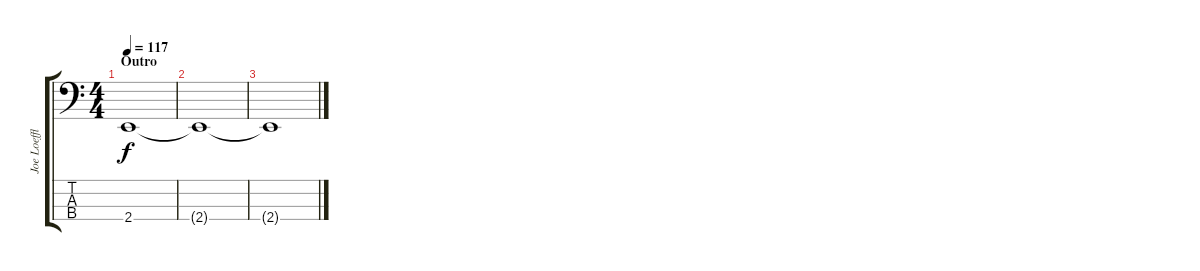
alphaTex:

\track ("Joe Loeffler - Bass" "Joe Loeffl") {instrument synthbass2}
\staff {score tabs}
\tuning (G2 D2 A1 D1) {hide}
\ts (4 4)
\section ("" "Outro")
\tempo 117
\clef f4
\ks c
2.4.1{dy f} |
2.4{t}.1 |
2.4{t}.1
